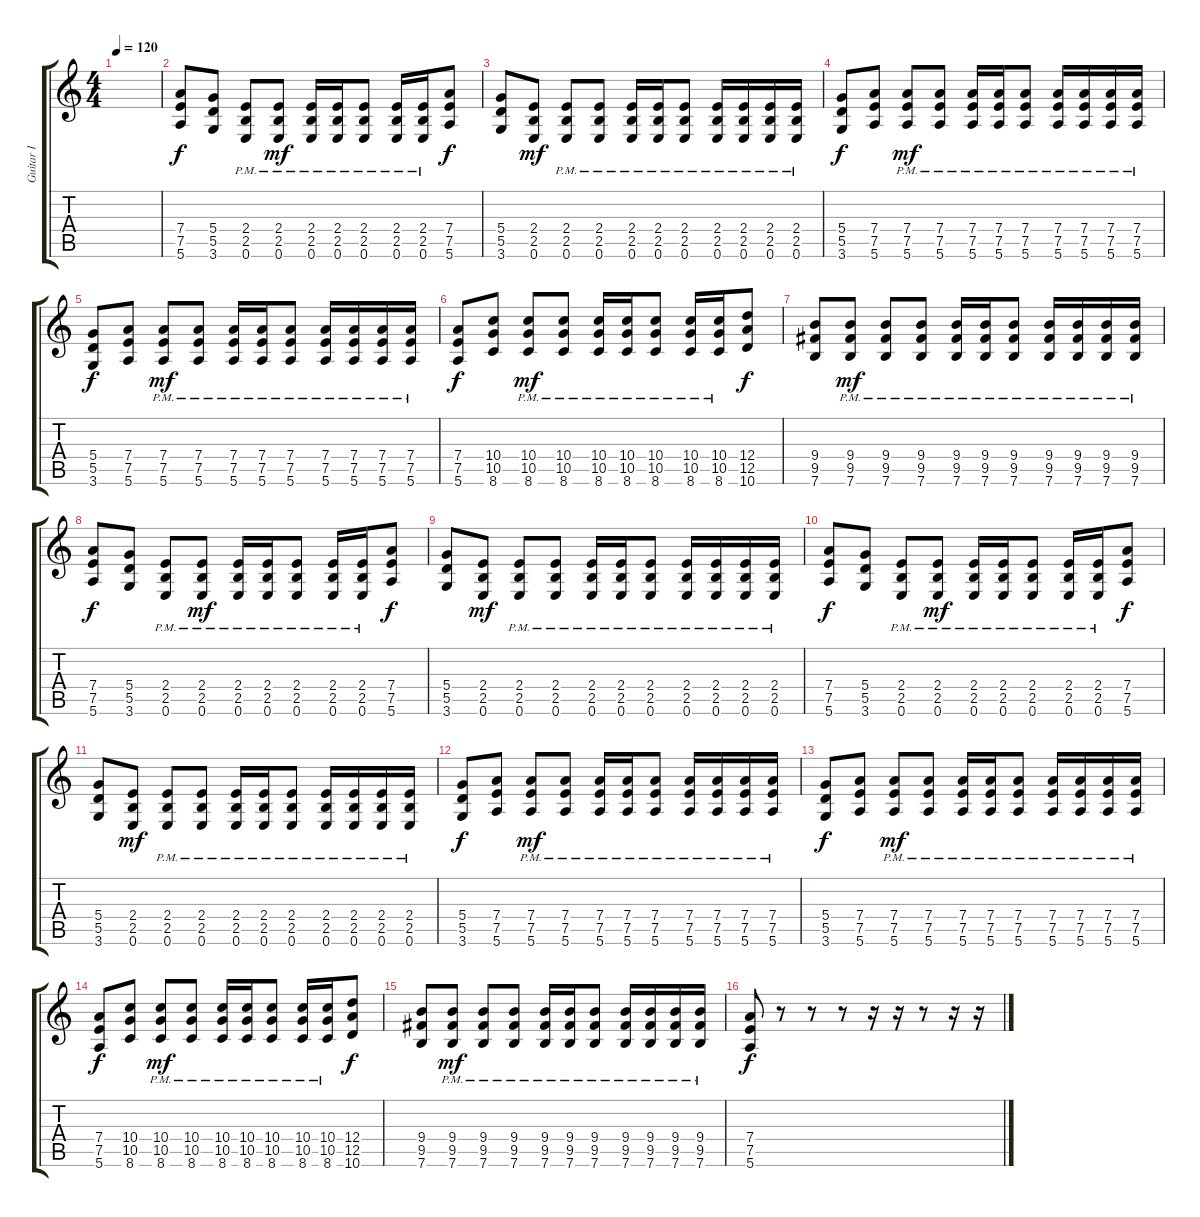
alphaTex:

\track ("Guitar I" "Guitar I") {instrument distortionguitar}
\staff {score tabs}
\tuning (E4 B3 G3 D3 A2 E2) {hide}
\ts (4 4)
\tempo 120
\clef g2
\ks c
|
(7.4 7.5 5.6).8{dy f} (5.4 5.5 3.6).8 (2.4{pm} 2.5{pm} 0.6{pm}).8 (2.4{pm} 2.5{pm} 0.6{pm}).8{dy mf} (2.4{pm} 2.5{pm} 0.6{pm}).16 (2.4{pm} 2.5{pm} 0.6{pm}).16 (2.4{pm} 2.5{pm} 0.6{pm}).8 (2.4{pm} 2.5{pm} 0.6{pm}).16 (2.4{pm} 2.5{pm} 0.6{pm}).16 (7.4 7.5 5.6).8{dy f} |
(5.4 5.5 3.6).8 (2.4 2.5 0.6).8{dy mf} (2.4{pm} 2.5{pm} 0.6{pm}).8 (2.4{pm} 2.5{pm} 0.6{pm}).8 (2.4{pm} 2.5{pm} 0.6{pm}).16 (2.4{pm} 2.5{pm} 0.6{pm}).16 (2.4{pm} 2.5{pm} 0.6{pm}).8 (2.4{pm} 2.5{pm} 0.6{pm}).16 (2.4{pm} 2.5{pm} 0.6{pm}).16 (2.4{pm} 2.5{pm} 0.6{pm}).16 (2.4{pm} 2.5{pm} 0.6{pm}).16 |
(5.4 5.5 3.6).8{dy f} (7.4 7.5 5.6).8 (7.4{pm} 7.5{pm} 5.6{pm}).8{dy mf} (7.4{pm} 7.5{pm} 5.6{pm}).8 (7.4{pm} 7.5{pm} 5.6{pm}).16 (7.4{pm} 7.5{pm} 5.6{pm}).16 (7.4{pm} 7.5{pm} 5.6{pm}).8 (7.4{pm} 7.5{pm} 5.6{pm}).16 (7.4{pm} 7.5{pm} 5.6{pm}).16 (7.4{pm} 7.5{pm} 5.6{pm}).16 (7.4{pm} 7.5{pm} 5.6{pm}).16 |
(5.4 5.5 3.6).8{dy f} (7.4 7.5 5.6).8 (7.4{pm} 7.5{pm} 5.6{pm}).8{dy mf} (7.4{pm} 7.5{pm} 5.6{pm}).8 (7.4{pm} 7.5{pm} 5.6{pm}).16 (7.4{pm} 7.5{pm} 5.6{pm}).16 (7.4{pm} 7.5{pm} 5.6{pm}).8 (7.4{pm} 7.5{pm} 5.6{pm}).16 (7.4{pm} 7.5{pm} 5.6{pm}).16 (7.4{pm} 7.5{pm} 5.6{pm}).16 (7.4{pm} 7.5{pm} 5.6{pm}).16 |
(7.4 7.5 5.6).8{dy f} (10.4 10.5 8.6).8 (10.4{pm} 10.5{pm} 8.6{pm}).8{dy mf} (10.4{pm} 10.5{pm} 8.6{pm}).8 (10.4{pm} 10.5{pm} 8.6{pm}).16 (10.4{pm} 10.5{pm} 8.6{pm}).16 (10.4{pm} 10.5{pm} 8.6{pm}).8 (10.4{pm} 10.5{pm} 8.6{pm}).16 (10.4{pm} 10.5{pm} 8.6{pm}).16 (12.4 12.5 10.6).8{dy f} |
(9.4 9.5 7.6).8 (9.4{pm} 9.5{pm} 7.6{pm}).8{dy mf} (9.4{pm} 9.5{pm} 7.6{pm}).8 (9.4{pm} 9.5{pm} 7.6{pm}).8 (9.4{pm} 9.5{pm} 7.6{pm}).16 (9.4{pm} 9.5{pm} 7.6{pm}).16 (9.4 9.5{pm} 7.6{pm}).8 (9.4{pm} 9.5{pm} 7.6{pm}).16 (9.4{pm} 9.5{pm} 7.6{pm}).16 (9.4{pm} 9.5{pm} 7.6{pm}).16 (9.4{pm} 9.5{pm} 7.6{pm}).16 |
(7.4 7.5 5.6).8{dy f} (5.4 5.5 3.6).8 (2.4{pm} 2.5{pm} 0.6{pm}).8 (2.4{pm} 2.5{pm} 0.6{pm}).8{dy mf} (2.4{pm} 2.5{pm} 0.6{pm}).16 (2.4{pm} 2.5{pm} 0.6{pm}).16 (2.4{pm} 2.5{pm} 0.6{pm}).8 (2.4{pm} 2.5{pm} 0.6{pm}).16 (2.4{pm} 2.5{pm} 0.6{pm}).16 (7.4 7.5 5.6).8{dy f} |
(5.4 5.5 3.6).8 (2.4 2.5 0.6).8{dy mf} (2.4{pm} 2.5{pm} 0.6{pm}).8 (2.4{pm} 2.5{pm} 0.6{pm}).8 (2.4{pm} 2.5{pm} 0.6{pm}).16 (2.4{pm} 2.5{pm} 0.6{pm}).16 (2.4{pm} 2.5{pm} 0.6{pm}).8 (2.4{pm} 2.5{pm} 0.6{pm}).16 (2.4{pm} 2.5{pm} 0.6{pm}).16 (2.4{pm} 2.5{pm} 0.6{pm}).16 (2.4{pm} 2.5{pm} 0.6{pm}).16 |
(7.4 7.5 5.6).8{dy f} (5.4 5.5 3.6).8 (2.4{pm} 2.5{pm} 0.6{pm}).8 (2.4{pm} 2.5{pm} 0.6{pm}).8{dy mf} (2.4{pm} 2.5{pm} 0.6{pm}).16 (2.4{pm} 2.5{pm} 0.6{pm}).16 (2.4{pm} 2.5{pm} 0.6{pm}).8 (2.4{pm} 2.5{pm} 0.6{pm}).16 (2.4{pm} 2.5{pm} 0.6{pm}).16 (7.4 7.5 5.6).8{dy f} |
(5.4 5.5 3.6).8 (2.4 2.5 0.6).8{dy mf} (2.4{pm} 2.5{pm} 0.6{pm}).8 (2.4{pm} 2.5{pm} 0.6{pm}).8 (2.4{pm} 2.5{pm} 0.6{pm}).16 (2.4{pm} 2.5{pm} 0.6{pm}).16 (2.4{pm} 2.5{pm} 0.6{pm}).8 (2.4{pm} 2.5{pm} 0.6{pm}).16 (2.4{pm} 2.5{pm} 0.6{pm}).16 (2.4{pm} 2.5{pm} 0.6{pm}).16 (2.4{pm} 2.5{pm} 0.6{pm}).16 |
(5.4 5.5 3.6).8{dy f} (7.4 7.5 5.6).8 (7.4{pm} 7.5{pm} 5.6{pm}).8{dy mf} (7.4{pm} 7.5{pm} 5.6{pm}).8 (7.4{pm} 7.5{pm} 5.6{pm}).16 (7.4{pm} 7.5{pm} 5.6{pm}).16 (7.4{pm} 7.5{pm} 5.6{pm}).8 (7.4{pm} 7.5{pm} 5.6{pm}).16 (7.4{pm} 7.5{pm} 5.6{pm}).16 (7.4{pm} 7.5{pm} 5.6{pm}).16 (7.4{pm} 7.5{pm} 5.6{pm}).16 |
(5.4 5.5 3.6).8{dy f} (7.4 7.5 5.6).8 (7.4{pm} 7.5{pm} 5.6{pm}).8{dy mf} (7.4{pm} 7.5{pm} 5.6{pm}).8 (7.4{pm} 7.5{pm} 5.6{pm}).16 (7.4{pm} 7.5{pm} 5.6{pm}).16 (7.4{pm} 7.5{pm} 5.6{pm}).8 (7.4{pm} 7.5{pm} 5.6{pm}).16 (7.4{pm} 7.5{pm} 5.6{pm}).16 (7.4{pm} 7.5{pm} 5.6{pm}).16 (7.4{pm} 7.5{pm} 5.6{pm}).16 |
(7.4 7.5 5.6).8{dy f} (10.4 10.5 8.6).8 (10.4{pm} 10.5{pm} 8.6{pm}).8{dy mf} (10.4{pm} 10.5{pm} 8.6{pm}).8 (10.4{pm} 10.5{pm} 8.6{pm}).16 (10.4{pm} 10.5{pm} 8.6{pm}).16 (10.4{pm} 10.5{pm} 8.6{pm}).8 (10.4{pm} 10.5{pm} 8.6{pm}).16 (10.4{pm} 10.5{pm} 8.6{pm}).16 (12.4 12.5 10.6).8{dy f} |
(9.4 9.5 7.6).8 (9.4{pm} 9.5{pm} 7.6{pm}).8{dy mf} (9.4{pm} 9.5{pm} 7.6{pm}).8 (9.4{pm} 9.5{pm} 7.6{pm}).8 (9.4{pm} 9.5{pm} 7.6{pm}).16 (9.4{pm} 9.5{pm} 7.6{pm}).16 (9.4 9.5{pm} 7.6{pm}).8 (9.4{pm} 9.5{pm} 7.6{pm}).16 (9.4{pm} 9.5{pm} 7.6{pm}).16 (9.4{pm} 9.5{pm} 7.6{pm}).16 (9.4{pm} 9.5{pm} 7.6{pm}).16 |
(7.4 7.5 5.6).8{dy f} r.8 r.8 r.8 r.16 r.16 r.8 r.16 r.16
